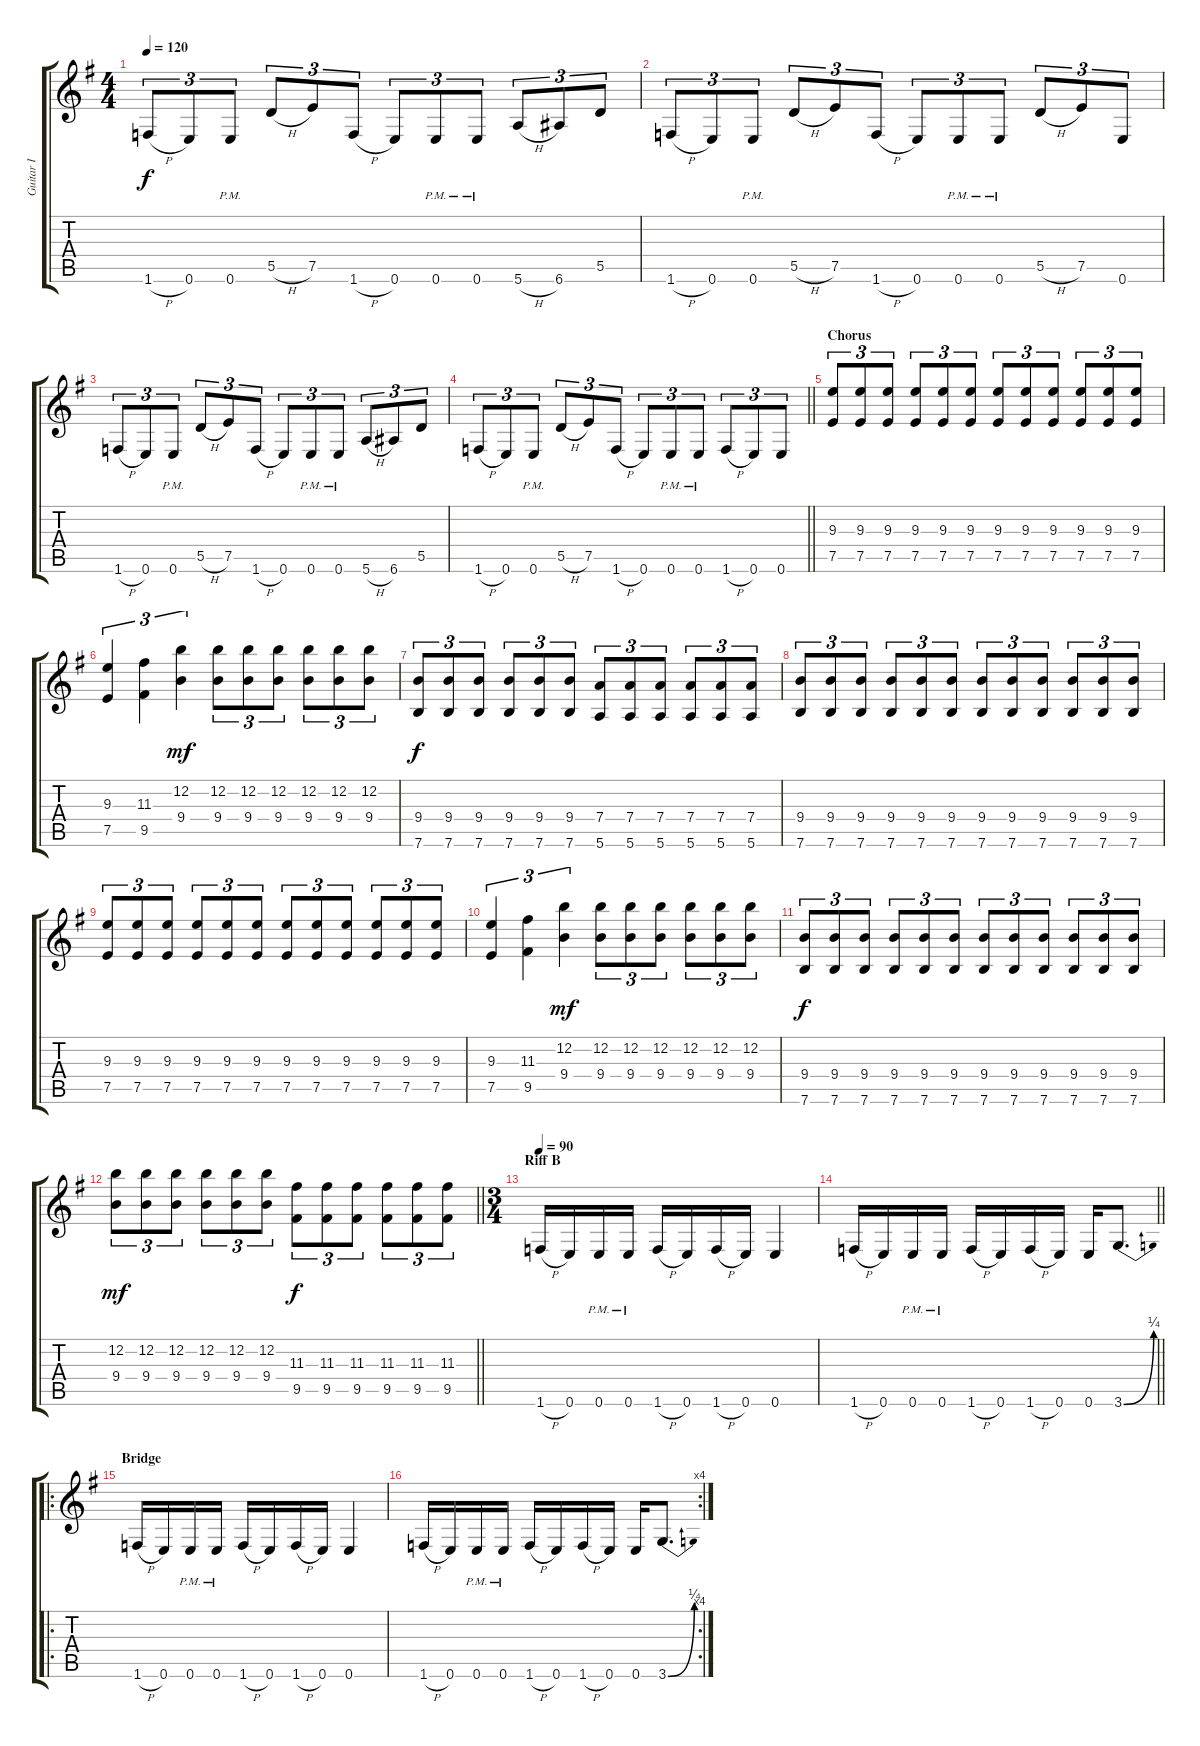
\track ("Guitar I" "Guitar I") {instrument distortionguitar}
\staff {score tabs}
\tuning (E4 B3 G3 D3 A2 E2) {hide}
\ts (4 4)
\tempo 120
\clef g2
\ks eminor
1.6{h}.8{tu (3 2) dy f} 0.6.8{tu (3 2)} 0.6{pm}.8{tu (3 2)} 5.5{h}.8{tu (3 2)} 7.5.8{tu (3 2)} 1.6{h}.8{tu (3 2)} 0.6.8{tu (3 2)} 0.6{pm}.8{tu (3 2)} 0.6{pm}.8{tu (3 2)} 5.6{h}.8{tu (3 2)} 6.6.8{tu (3 2)} 5.5.8{tu (3 2)} |
1.6{h}.8{tu (3 2)} 0.6.8{tu (3 2)} 0.6{pm}.8{tu (3 2)} 5.5{h}.8{tu (3 2)} 7.5.8{tu (3 2)} 1.6{h}.8{tu (3 2)} 0.6.8{tu (3 2)} 0.6{pm}.8{tu (3 2)} 0.6{pm}.8{tu (3 2)} 5.5{h}.8{tu (3 2)} 7.5.8{tu (3 2)} 0.6.8{tu (3 2)} |
1.6{h}.8{tu (3 2)} 0.6.8{tu (3 2)} 0.6{pm}.8{tu (3 2)} 5.5{h}.8{tu (3 2)} 7.5.8{tu (3 2)} 1.6{h}.8{tu (3 2)} 0.6.8{tu (3 2)} 0.6{pm}.8{tu (3 2)} 0.6{pm}.8{tu (3 2)} 5.6{h}.8{tu (3 2)} 6.6.8{tu (3 2)} 5.5.8{tu (3 2)} |
\barLineRight lightlight
1.6{h}.8{tu (3 2)} 0.6.8{tu (3 2)} 0.6{pm}.8{tu (3 2)} 5.5{h}.8{tu (3 2)} 7.5.8{tu (3 2)} 1.6{h}.8{tu (3 2)} 0.6.8{tu (3 2)} 0.6{pm}.8{tu (3 2)} 0.6{pm}.8{tu (3 2)} 1.6{h}.8{tu (3 2)} 0.6.8{tu (3 2)} 0.6.8{tu (3 2)} |
\section ("" "Chorus")
(9.3 7.5).8{tu (3 2) volume 12} (9.3 7.5).8{tu (3 2)} (9.3 7.5).8{tu (3 2)} (9.3 7.5).8{tu (3 2)} (9.3 7.5).8{tu (3 2)} (9.3 7.5).8{tu (3 2)} (9.3 7.5).8{tu (3 2)} (9.3 7.5).8{tu (3 2)} (9.3 7.5).8{tu (3 2)} (9.3 7.5).8{tu (3 2)} (9.3 7.5).8{tu (3 2)} (9.3 7.5).8{tu (3 2)} |
(9.3 7.5).4{tu (3 2)} (11.3 9.5).4{tu (3 2)} (12.2 9.4).4{tu (3 2) dy mf} (12.2 9.4).8{tu (3 2)} (12.2 9.4).8{tu (3 2)} (12.2 9.4).8{tu (3 2)} (12.2 9.4).8{tu (3 2)} (12.2 9.4).8{tu (3 2)} (12.2 9.4).8{tu (3 2)} |
(9.4 7.6).8{tu (3 2) dy f} (9.4 7.6).8{tu (3 2)} (9.4 7.6).8{tu (3 2)} (9.4 7.6).8{tu (3 2)} (9.4 7.6).8{tu (3 2)} (9.4 7.6).8{tu (3 2)} (7.4 5.6).8{tu (3 2)} (7.4 5.6).8{tu (3 2)} (7.4 5.6).8{tu (3 2)} (7.4 5.6).8{tu (3 2)} (7.4 5.6).8{tu (3 2)} (7.4 5.6).8{tu (3 2)} |
(9.4 7.6).8{tu (3 2)} (9.4 7.6).8{tu (3 2)} (9.4 7.6).8{tu (3 2)} (9.4 7.6).8{tu (3 2)} (9.4 7.6).8{tu (3 2)} (9.4 7.6).8{tu (3 2)} (9.4 7.6).8{tu (3 2)} (9.4 7.6).8{tu (3 2)} (9.4 7.6).8{tu (3 2)} (9.4 7.6).8{tu (3 2)} (9.4 7.6).8{tu (3 2)} (9.4 7.6).8{tu (3 2)} |
(9.3 7.5).8{tu (3 2)} (9.3 7.5).8{tu (3 2)} (9.3 7.5).8{tu (3 2)} (9.3 7.5).8{tu (3 2)} (9.3 7.5).8{tu (3 2)} (9.3 7.5).8{tu (3 2)} (9.3 7.5).8{tu (3 2)} (9.3 7.5).8{tu (3 2)} (9.3 7.5).8{tu (3 2)} (9.3 7.5).8{tu (3 2)} (9.3 7.5).8{tu (3 2)} (9.3 7.5).8{tu (3 2)} |
(9.3 7.5).4{tu (3 2)} (11.3 9.5).4{tu (3 2)} (12.2 9.4).4{tu (3 2) dy mf} (12.2 9.4).8{tu (3 2)} (12.2 9.4).8{tu (3 2)} (12.2 9.4).8{tu (3 2)} (12.2 9.4).8{tu (3 2)} (12.2 9.4).8{tu (3 2)} (12.2 9.4).8{tu (3 2)} |
(9.4 7.6).8{tu (3 2) dy f} (9.4 7.6).8{tu (3 2)} (9.4 7.6).8{tu (3 2)} (9.4 7.6).8{tu (3 2)} (9.4 7.6).8{tu (3 2)} (9.4 7.6).8{tu (3 2)} (9.4 7.6).8{tu (3 2)} (9.4 7.6).8{tu (3 2)} (9.4 7.6).8{tu (3 2)} (9.4 7.6).8{tu (3 2)} (9.4 7.6).8{tu (3 2)} (9.4 7.6).8{tu (3 2)} |
\barLineRight lightlight
(12.2 9.4).8{tu (3 2) dy mf} (12.2 9.4).8{tu (3 2)} (12.2 9.4).8{tu (3 2)} (12.2 9.4).8{tu (3 2)} (12.2 9.4).8{tu (3 2)} (12.2 9.4).8{tu (3 2)} (11.3 9.5).8{tu (3 2) dy f} (11.3 9.5).8{tu (3 2)} (11.3 9.5).8{tu (3 2)} (11.3 9.5).8{tu (3 2)} (11.3 9.5).8{tu (3 2)} (11.3 9.5).8{tu (3 2)} |
\ts (3 4)
\section ("" "Riff B")
\tempo 90
1.6{h}.16{volume 16 balance 8} 0.6.16 0.6{pm}.16 0.6{pm}.16 1.6{h}.16 0.6.16 1.6{h}.16 0.6.16 0.6.4 |
\barLineRight lightlight
1.6{h}.16 0.6.16 0.6{pm}.16 0.6{pm}.16 1.6{h}.16 0.6.16 1.6{h}.16 0.6.16 0.6.16 3.6{be (bend 0 0 60 1)}.8{d} |
\ro
\section ("" "Bridge")
1.6{h}.16{balance 2} 0.6.16 0.6{pm}.16 0.6{pm}.16 1.6{h}.16 0.6.16 1.6{h}.16 0.6.16 0.6.4 |
\rc 4
1.6{h}.16 0.6.16 0.6{pm}.16 0.6{pm}.16 1.6{h}.16 0.6.16 1.6{h}.16 0.6.16 0.6.16 3.6{be (bend 0 0 60 1)}.8{d}
